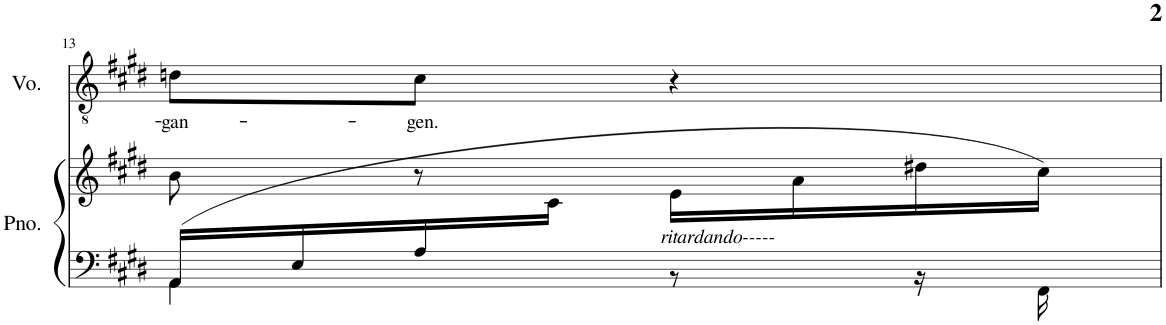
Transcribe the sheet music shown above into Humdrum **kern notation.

**kern	**kern	**kern	**text
*part2	*part2	*part1	*part1
*staff3	*staff2	*staff1	*staff1
*I"Piano	*	*I"Voice	*
*I'Pno.	*	*I'Vo.	*
!!LO:PB:g=z
*clefF4	*clefG2	*clefGv2	*
*k[f#c#g#d#]	*k[f#c#g#d#]	*k[f#c#g#d#]	*
*M2/4	*M2/4	*M2/4	*
=13	=13	=13	=13
*^	*^	*	*
!	!	!	!	!	!LO:LY:b
16AA/LL	4AA\	8b\	8.ryy	8dn\L	-gan-
16E/	.	.	.	.	.
!	!	!	!	!	!LO:LY:b
16A/	.	8r	.	8c#\J	-gen.
16ryy	.	.	16c#\JJ	.	.
!LO:TX:a:i:t=ritardando-----	!	!	!	!	!
4ryy	8r	16e\LL	4ryy	4r	.
.	.	16a\	.	.	.
.	16r	16dd#X\	.	.	.
.	16FF#;\	(16cc#\JJ	.	.	.
*v	*v	*	*	*	*
*	*v	*v	*	*
=	=	=	=
*-	*-	*-	*-
